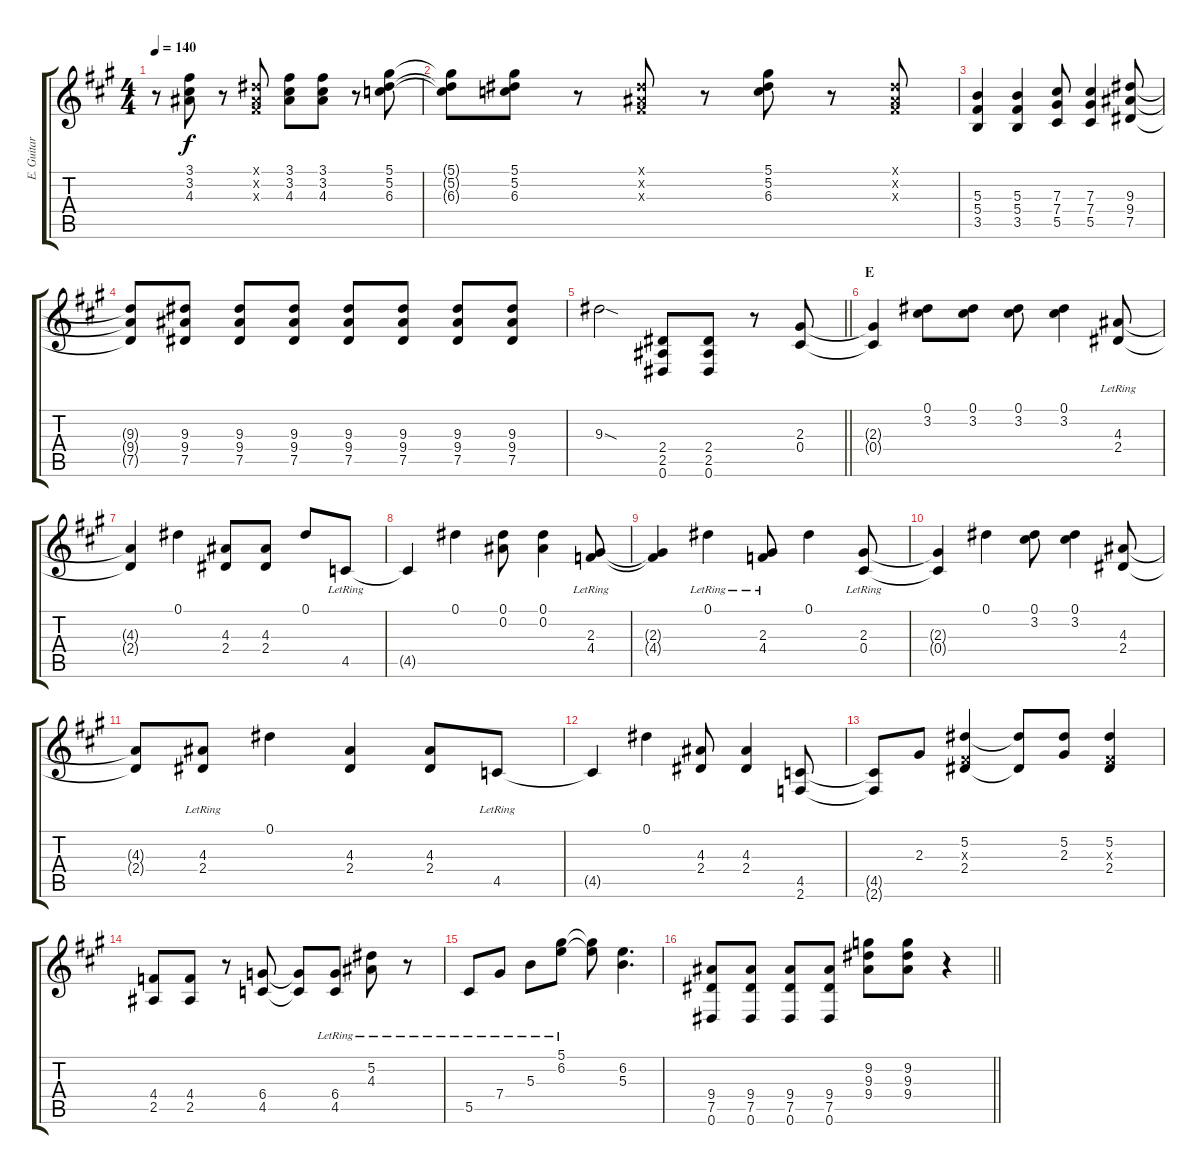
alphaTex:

\track ("E. Guitar I" "E. Guitar ") {instrument overdrivenguitar}
\staff {score tabs}
\tuning (Eb4 Bb3 Gb3 Db3 Ab2 Eb2) {hide}
\ts (4 4)
\tempo 140
\clef g2
\ks a
r.8{dy f} (3.1 3.2 4.3).8 r.8 (0.1{x} 0.2{x} 0.3{x}).8 (3.1 3.2 4.3).8 (3.1 3.2 4.3).8 r.8 (5.1 5.2 6.3).8 |
(5.1{t} 5.2{t} 6.3{t}).8 (5.1 5.2 6.3).8 r.8 (0.1{x} 0.2{x} 0.3{x}).8 r.8 (5.1 5.2 6.3).8 r.8 (0.1{x} 0.2{x} 0.3{x}).8 |
(5.3 5.4 3.5).4 (5.3 5.4 3.5).4 (7.3 7.4 5.5).8 (7.3 7.4 5.5).4 (9.3 9.4 7.5).8 |
(9.3{t} 9.4{t} 7.5{t}).8 (9.3 9.4 7.5).8 (9.3 9.4 7.5).8 (9.3 9.4 7.5).8 (9.3 9.4 7.5).8 (9.3 9.4 7.5).8 (9.3 9.4 7.5).8 (9.3 9.4 7.5).8 |
\barLineRight lightlight
9.3{sod}.2 (2.4 2.5 0.6).8 (2.4 2.5 0.6).8 r.8 (2.3 0.4).8 |
\section ("" "E")
(2.3{t} 0.4{t}).4 (0.1 3.2).8 (0.1 3.2).8 (0.1 3.2).8 (0.1 3.2).4 (4.3{lr} 2.4{lr}).8 |
(4.3{t} 2.4{t}).4 0.1.4 (4.3 2.4).8 (4.3 2.4).8 0.1.8 4.5{lr}.8 |
4.5{t}.4 0.1.4 (0.1 0.2).8 (0.1 0.2).4 (2.3{lr} 4.4{lr}).8 |
(2.3{t} 4.4{t}).4 0.1{lr}.4 (2.3{lr} 4.4{lr}).8 0.1.4 (2.3{lr} 0.4{lr}).8 |
(2.3{t} 0.4{t}).4 0.1.4 (0.1 3.2).8 (0.1 3.2).4 (4.3 2.4).8 |
(4.3{t} 2.4{t}).8 (4.3{lr} 2.4{lr}).8 0.1.4 (4.3 2.4).4 (4.3 2.4).8 4.5{lr}.8 |
4.5{t}.4 0.1.4 (4.3 2.4).8 (4.3 2.4).4 (4.5 2.6).8 |
(4.5{t} 2.6{t}).8 2.3.8 (5.2 0.3{x} 2.4).4 (5.2{t} 2.4{t}).8 (5.2 2.3).8 (5.2 0.3{x} 2.4).4 |
(4.4 2.5).8 (4.4 2.5).8 r.8 (6.4 4.5).8 (6.4{t} 4.5{t}).8 (6.4{lr} 4.5{lr}).8 (5.2{lr} 4.3{lr}).8 r.8 |
5.5{lr}.8 7.4{lr}.8 5.3{lr}.8 (5.1{lr} 6.2{lr}).8 (5.1{t} 6.2{t}).8 (6.2 5.3).4{d} |
\barLineRight lightlight
(9.4 7.5 0.6).8 (9.4 7.5 0.6).8 (9.4 7.5 0.6).8 (9.4 7.5 0.6).8 (9.2 9.3 9.4).8 (9.2 9.3 9.4).8 r.4
